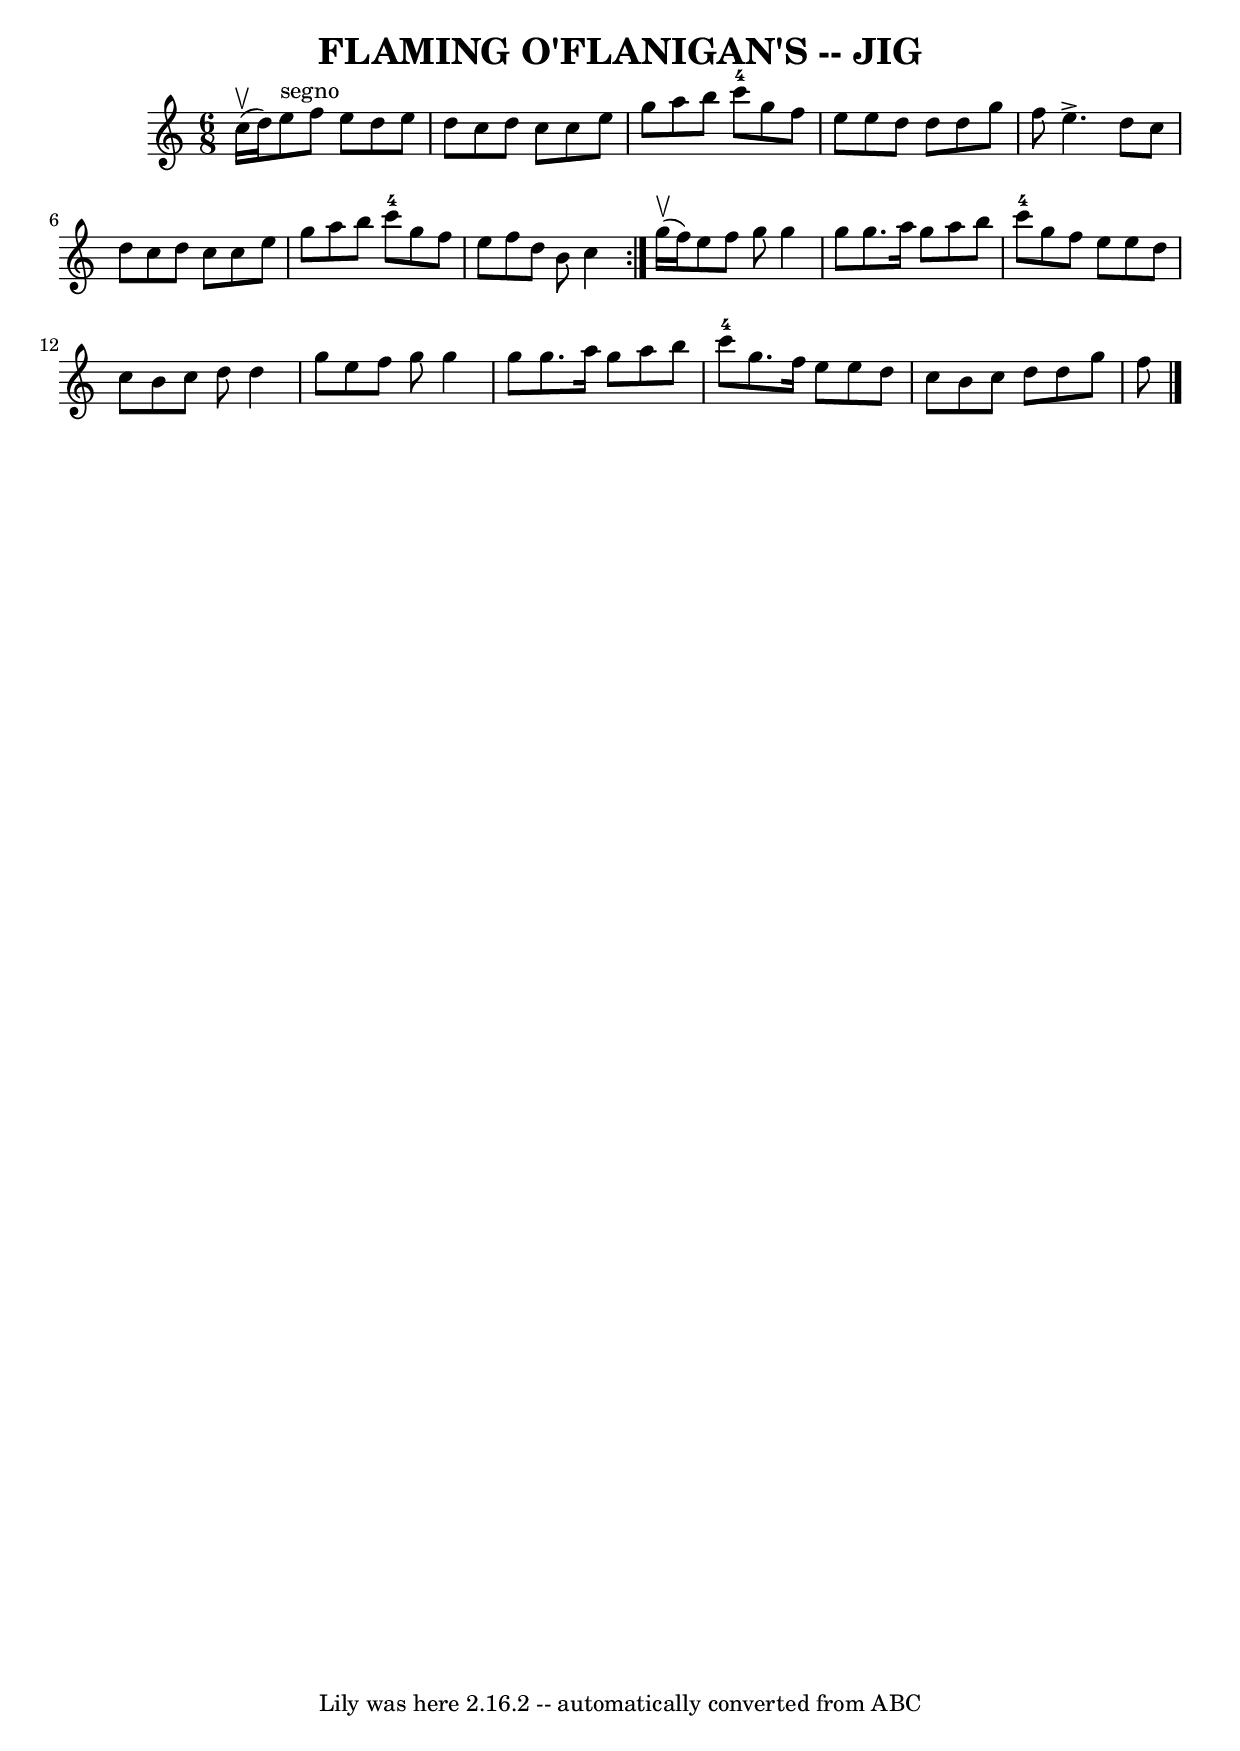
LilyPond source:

\version "2.7.40"
\include "Mammoth.ily"
\header {
	book = "Ryan's Mammoth Collection of Fiddle Tunes"
	crossRefNumber = "1"
	footnotes = ""
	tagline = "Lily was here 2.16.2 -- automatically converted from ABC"
	title = "FLAMING O'FLANIGAN'S -- JIG"
}
voicedefault =  {
\set Score.defaultBarType = "empty"

\repeat volta 2 {
\time 6/8 \key c \major c''16 (^\upbow d''16)         |
 e''8 
^"segno" f''8 e''8 d''8 e''8 d''8    |
 c''8 d''8    
c''8 c''8 e''8 g''8    |
 a''8 b''8 c'''8-4 g''8    
f''8 e''8    |
 e''8 d''8 d''8 d''8 g''8 f''8        
|
 e''4.^\accent d''8 c''8 d''8    |
 c''8 d''8    
c''8 c''8 e''8 g''8    |
 a''8 b''8 c'''8-4 g''8    
f''8 e''8    |
 f''8 d''8 b'8 c''4    } g''16 
(^\upbow f''16)       |
 e''8 f''8 g''8 g''4 g''8    
|
 g''8. a''16 g''8 a''8 b''8 c'''8-4   |
   
g''8 f''8 e''8 e''8 d''8 c''8    |
 b'8 c''8 d''8  
 d''4 g''8        |
 e''8 f''8 g''8 g''4 g''8    
|
 g''8. a''16 g''8 a''8 b''8 c'''8-4   |
   
g''8. f''16 e''8 e''8 d''8 c''8    |
 b'8 c''8    
d''8 d''8 g''8 f''8    <<   \bar "|."  >>   
}

\score{
    <<

	\context Staff="default"
	{
	    \voicedefault 
	}

    >>
	\layout {
	}
	\midi {}
}
